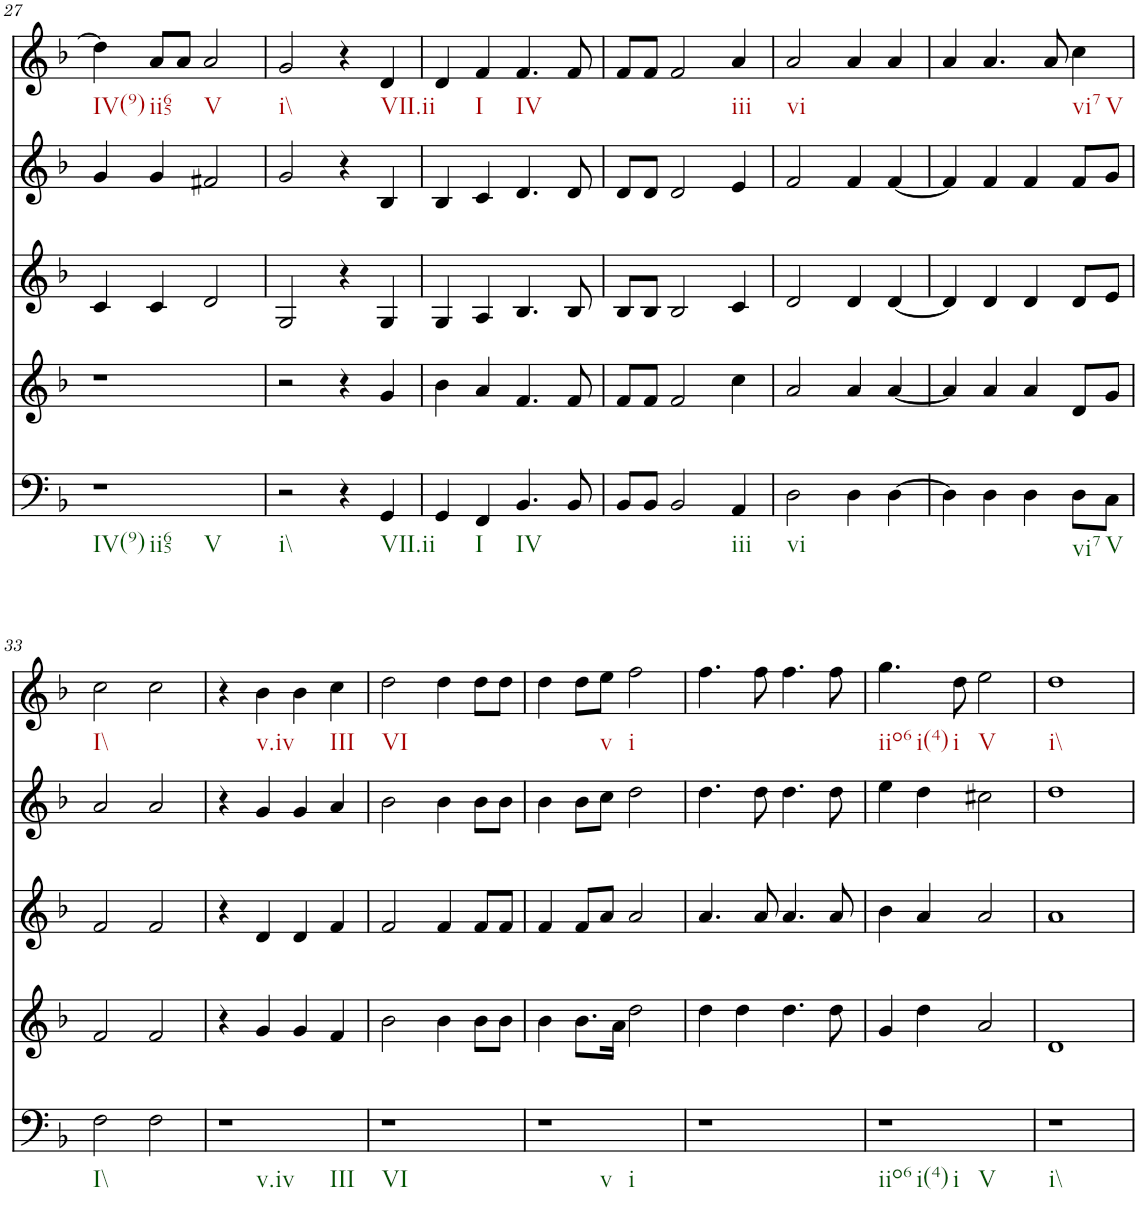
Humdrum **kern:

**kern	**kern	**kern	**kern	**kern
*part5	*part4	*part3	*part2	*part1
*staff5	*staff4	*staff3	*staff2	*staff1
*I"vox	*I"vox	*I"vox	*I"vox	*I"vox
!!LO:PB:g=z
*clefF4	*clefG2	*clefG2	*clefG2	*clefG2
*k[b-]	*k[b-]	*k[b-]	*k[b-]	*k[b-]
*M4/4	*M4/4	*M4/4	*M4/4	*M4/4
=27	=27	=27	=27	=27
1r	1r	4c/	4g/	4dd\]
.	.	4c/	4g/	8a/L
.	.	.	.	8a/J
.	.	2d/	2f#X/	2a/
=28	=28	=28	=28	=28
2r	2r	2G/	2g/	2g/
4r	4r	4r	4r	4r
4GG/	4g/	4G/	4B-/	4d/
=29	=29	=29	=29	=29
4GG/	4b-\	4G/	4B-/	4d/
4FF/	4a/	4A/	4c/	4f/
4.BB-/	4.f/	4.B-/	4.d/	4.f/
8BB-/	8f/	8B-/	8d/	8f/
=30	=30	=30	=30	=30
8BB-/L	8f/L	8B-/L	8d/L	8f/L
8BB-/J	8f/J	8B-/J	8d/J	8f/J
2BB-/	2f/	2B-/	2d/	2f/
4AA/	4cc\	4c/	4e/	4a/
=31	=31	=31	=31	=31
2D\	2a/	2d/	2f/	2a/
4D\	4a/	4d/	4f/	4a/
[4D\	[4a/	[4d/	[4f/	4a/
=32	=32	=32	=32	=32
4D\]	4a/]	4d/]	4f/]	4a/
4D\	4a/	4d/	4f/	4.a/
4D\	4a/	4d/	4f/	.
.	.	.	.	8a/
8D\L	8d/L	8d/L	8f/L	4cc\
8C\J	8g/J	8e/J	8g/J	.
!!LO:LB:g=z
=33	=33	=33	=33	=33
2F\	2f/	2f/	2a/	2cc\
2F\	2f/	2f/	2a/	2cc\
=34	=34	=34	=34	=34
1r	4r	4r	4r	4r
.	4g/	4d/	4g/	4b-\
.	4g/	4d/	4g/	4b-\
.	4f/	4f/	4a/	4cc\
=35	=35	=35	=35	=35
1r	2b-\	2f/	2b-\	2dd\
.	4b-\	4f/	4b-\	4dd\
.	8b-\L	8f/L	8b-\L	8dd\L
.	8b-\J	8f/J	8b-\J	8dd\J
=36	=36	=36	=36	=36
1r	4b-\	4f/	4b-\	4dd\
.	8.b-\L	8f/L	8b-\L	8dd\L
.	.	8a/J	8cc\J	8ee\J
.	16a\Jk	.	.	.
.	2dd\	2a/	2dd\	2ff\
=37	=37	=37	=37	=37
1r	4dd\	4.a/	4.dd\	4.ff\
.	4dd\	.	.	.
.	.	8a/	8dd\	8ff\
.	4.dd\	4.a/	4.dd\	4.ff\
.	8dd\	8a/	8dd\	8ff\
=38	=38	=38	=38	=38
1r	4g/	4b-\	4ee\	4.gg\
.	4dd\	4a/	4dd\	.
.	.	.	.	8dd\
.	2a/	2a/	2cc#X\	2ee\
=39	=39	=39	=39	=39
1r	1d	1a	1dd	1dd
=	=	=	=	=
*-	*-	*-	*-	*-
